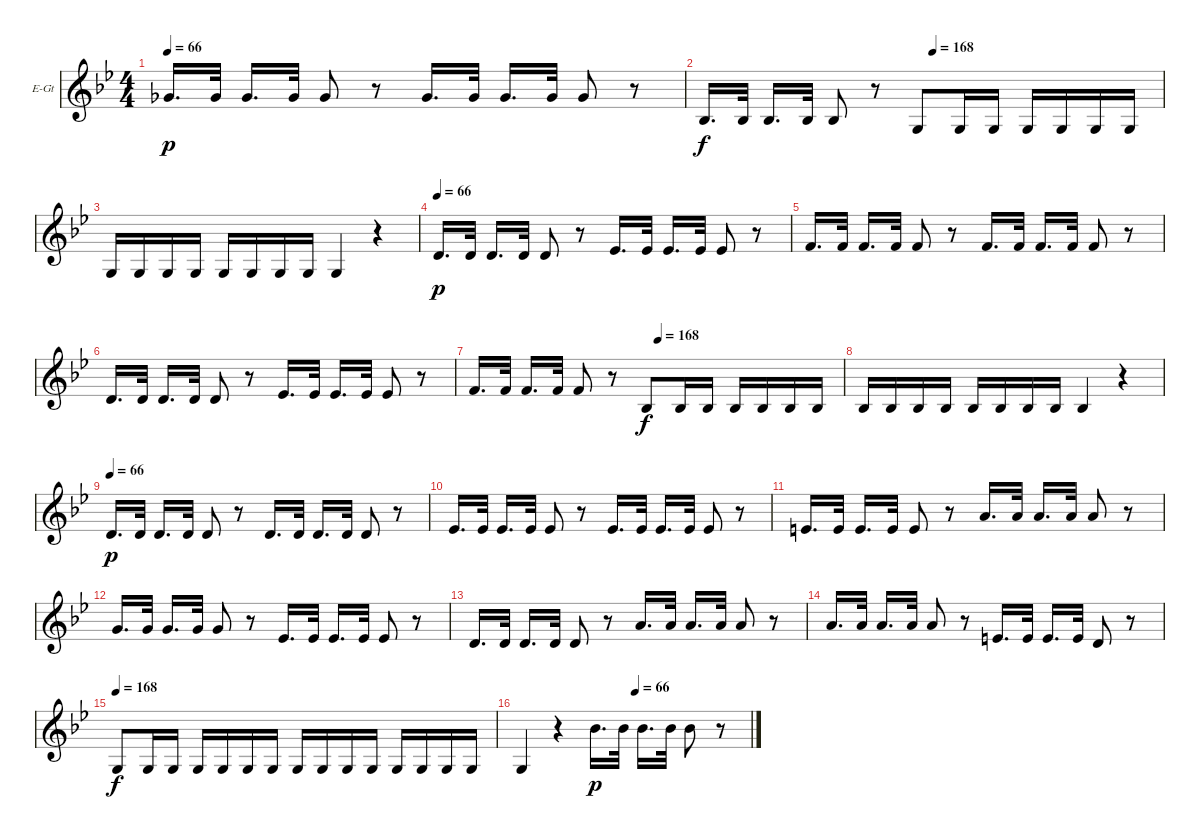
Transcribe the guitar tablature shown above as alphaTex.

\defaultSystemsLayout 4
\bracketExtendMode groupsimilarinstruments
\firstSystemTrackNameOrientation horizontal
\otherSystemsTrackNameOrientation horizontal
\track ("Primo" "E-Gt") {instrument distortionguitar}
\staff {score}
\tuning (E4 B3 G3 D3 A2 E2)
\ts (4 4)
\tempo 66
\clef g2
\ks gminor
4.4.16{d dy p} 4.4.32{beam split} 4.4.16{d} 4.4.32 4.4.8 r.8 4.4.16{d} 4.4.32{beam split} 4.4.16{d} 4.4.32 4.4.8 r.8 |
\tempo (168 0.5)
1.5.16{d dy f} 1.5.32{beam split} 1.5.16{d} 1.5.32 1.5.8 r.8 3.6.8 3.6.16 3.6.16 3.6.16 3.6.16 3.6.16 3.6.16 |
3.6.16 3.6.16 3.6.16 3.6.16 3.6.16 3.6.16 3.6.16 3.6.16 3.6.4 r.4 |
\tempo 66
0.4.16{d dy p} 0.4.32{beam split} 0.4.16{d} 0.4.32 0.4.8 r.8 1.4.16{d} 1.4.32{beam split} 1.4.16{d} 1.4.32 1.4.8 r.8 |
3.4.16{d} 3.4.32{beam split} 3.4.16{d} 3.4.32 3.4.8 r.8 3.4.16{d} 3.4.32{beam split} 3.4.16{d} 3.4.32 3.4.8 r.8 |
5.5.16{d} 5.5.32{beam split} 5.5.16{d} 5.5.32 5.5.8 r.8 6.5.16{d} 6.5.32{beam split} 6.5.16{d} 6.5.32 6.5.8 r.8 |
\tempo (168 0.5)
3.4.16{d} 3.4.32{beam split} 3.4.16{d} 3.4.32 3.4.8 r.8 1.5.8{dy f} 1.5.16 1.5.16 1.5.16 1.5.16 1.5.16 1.5.16 |
1.5.16 1.5.16 1.5.16 1.5.16 1.5.16 1.5.16 1.5.16 1.5.16 1.5.4 r.4 |
\tempo 66
0.4.16{d dy p} 0.4.32{beam split} 0.4.16{d} 0.4.32 0.4.8 r.8 0.4.16{d} 0.4.32{beam split} 0.4.16{d} 0.4.32 0.4.8 r.8 |
1.4.16{d} 1.4.32{beam split} 1.4.16{d} 1.4.32 1.4.8 r.8 1.4.16{d} 1.4.32{beam split} 1.4.16{d} 1.4.32 1.4.8 r.8 |
2.4.16{d} 2.4.32{beam split} 2.4.16{d} 2.4.32 2.4.8 r.8 2.3.16{d} 2.3.32{beam split} 2.3.16{d} 2.3.32 2.3.8 r.8 |
0.3.16{d} 0.3.32{beam split} 0.3.16{d} 0.3.32 0.3.8 r.8 1.4.16{d} 1.4.32{beam split} 1.4.16{d} 1.4.32 1.4.8 r.8 |
5.5.16{d} 5.5.32{beam split} 5.5.16{d} 5.5.32 5.5.8 r.8 2.3.16{d} 2.3.32{beam split} 2.3.16{d} 2.3.32 2.3.8 r.8 |
2.3.16{d} 2.3.32{beam split} 2.3.16{d} 2.3.32 2.3.8 r.8 2.4.16{d} 2.4.32{beam split} 2.4.16{d} 2.4.32 0.4.8 r.8 |
\tempo 168
3.6.8{dy f} 3.6.16 3.6.16 3.6.16 3.6.16 3.6.16 3.6.16 3.6.16 3.6.16 3.6.16 3.6.16 3.6.16 3.6.16 3.6.16 3.6.16 |
\tempo (66 0.5)
3.6.4 r.4 3.3.16{d dy p} 3.3.32{beam split} 3.3.16{d} 3.3.32 3.3.8 r.8
